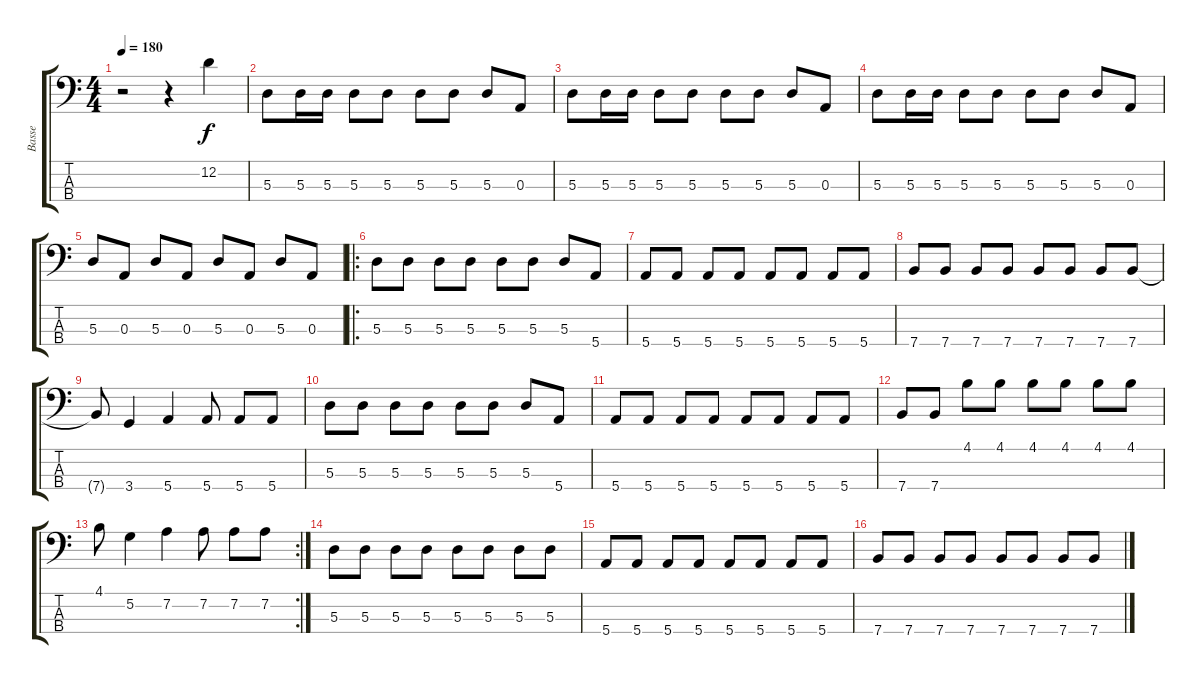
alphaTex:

\track ("Basse" "Basse") {instrument electricbasspick}
\staff {score tabs}
\tuning (G2 D2 A1 E1) {hide}
\ts (4 4)
\tempo 180
\clef f4
\ks c
r.2{dy f instrument electricbasspick} r.4 12.2.4 |
5.3.8 5.3.16 5.3.16 5.3.8 5.3.8 5.3.8 5.3.8 5.3.8 0.3.8 |
5.3.8 5.3.16 5.3.16 5.3.8 5.3.8 5.3.8 5.3.8 5.3.8 0.3.8 |
5.3.8 5.3.16 5.3.16 5.3.8 5.3.8 5.3.8 5.3.8 5.3.8 0.3.8 |
5.3.8 0.3.8 5.3.8 0.3.8 5.3.8 0.3.8 5.3.8 0.3.8 |
\ro
5.3.8 5.3.8 5.3.8 5.3.8 5.3.8 5.3.8 5.3.8 5.4.8 |
5.4.8 5.4.8 5.4.8 5.4.8 5.4.8 5.4.8 5.4.8 5.4.8 |
7.4.8 7.4.8 7.4.8 7.4.8 7.4.8 7.4.8 7.4.8 7.4.8 |
7.4{t}.8 3.4.4 5.4.4 5.4.8 5.4.8 5.4.8 |
5.3.8 5.3.8 5.3.8 5.3.8 5.3.8 5.3.8 5.3.8 5.4.8 |
5.4.8 5.4.8 5.4.8 5.4.8 5.4.8 5.4.8 5.4.8 5.4.8 |
7.4.8 7.4.8 4.1.8 4.1.8 4.1.8 4.1.8 4.1.8 4.1.8 |
\rc 2
4.1.8 5.2.4 7.2.4 7.2.8 7.2.8 7.2.8 |
5.3.8 5.3.8 5.3.8 5.3.8 5.3.8 5.3.8 5.3.8 5.3.8 |
5.4.8 5.4.8 5.4.8 5.4.8 5.4.8 5.4.8 5.4.8 5.4.8 |
7.4.8 7.4.8 7.4.8 7.4.8 7.4.8 7.4.8 7.4.8 7.4.8
